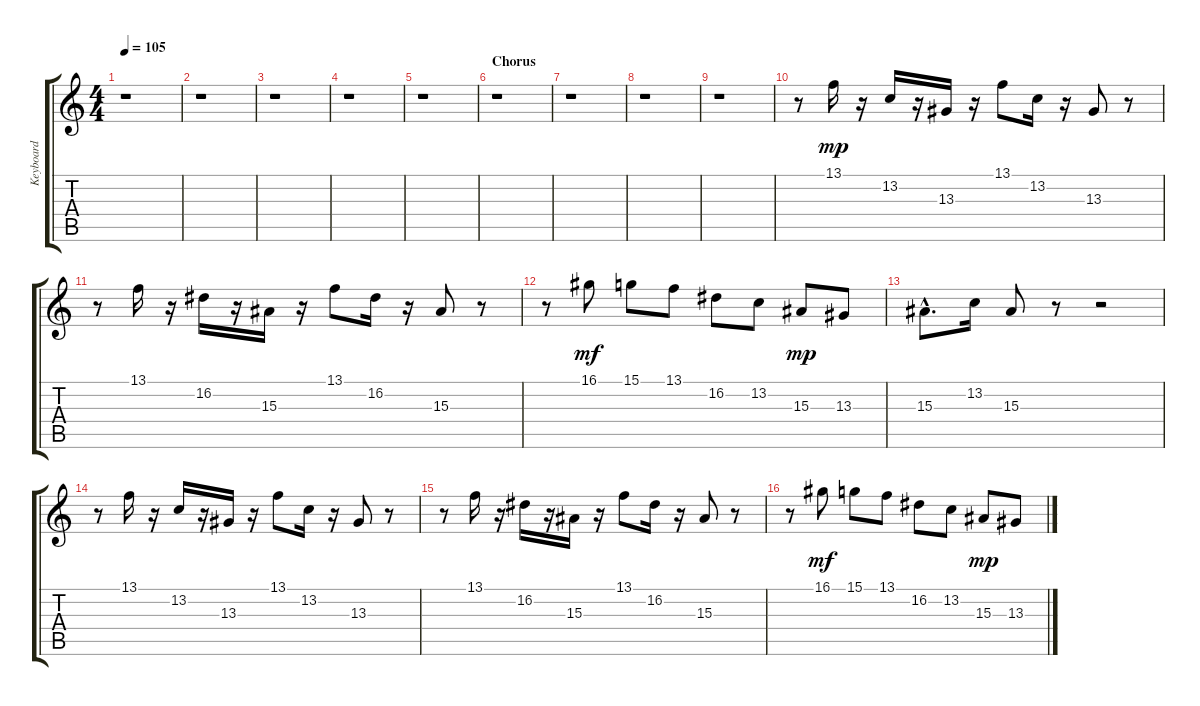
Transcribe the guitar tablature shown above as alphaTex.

\track ("Keyboard" "Keyboard") {instrument lead1square}
\staff {score tabs}
\tuning (E4 B3 G3 D3 A2 E2) {hide}
\ts (4 4)
\tempo 105
\clef g2
\ks c
r.1{dy mp} |
r.1 |
r.1 |
r.1 |
r.1 |
\section ("" "Chorus")
r.1 |
r.1 |
r.1 |
r.1 |
r.8{volume 8} 13.1.16 r.16 13.2.16 r.16 13.3.16 r.16 13.1.8 13.2.16 r.16 13.3.8 r.8 |
r.8 13.1.16 r.16 16.2.16 r.16 15.3.16 r.16 13.1.8 16.2.16 r.16 15.3.8 r.8 |
r.8 16.1.8{dy mf} 15.1.8 13.1.8 16.2.8 13.2.8 15.3.8{dy mp} 13.3.8 |
15.3{hac}.8{d} 13.2.16 15.3.8 r.8 r.2 |
r.8{volume 8} 13.1.16 r.16 13.2.16 r.16 13.3.16 r.16 13.1.8 13.2.16 r.16 13.3.8 r.8 |
r.8 13.1.16 r.16 16.2.16 r.16 15.3.16 r.16 13.1.8 16.2.16 r.16 15.3.8 r.8 |
r.8 16.1.8{dy mf} 15.1.8 13.1.8 16.2.8 13.2.8 15.3.8{dy mp} 13.3.8
